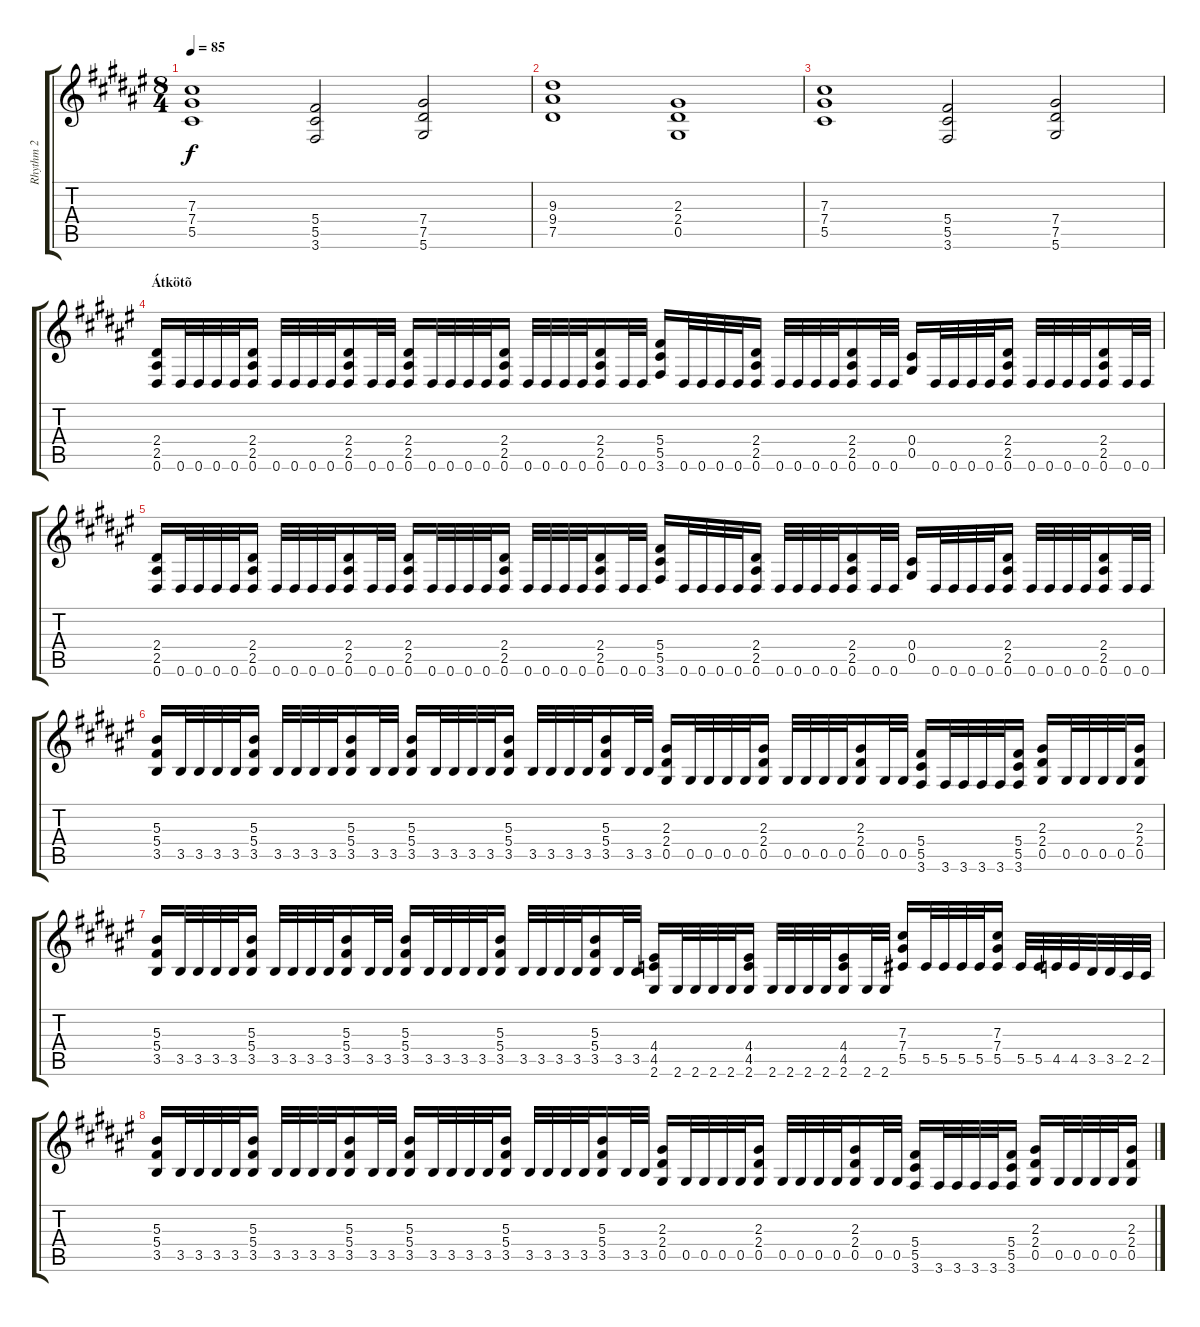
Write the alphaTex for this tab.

\track ("Rhythm 2" "Rhythm 2") {instrument distortionguitar}
\staff {score tabs}
\tuning (Eb4 Bb3 Gb3 Db3 Ab2 Eb2) {hide}
\ts (8 4)
\tempo 85
\clef g2
\ks d#minor
(7.3 7.4 5.5).1{dy f} (5.4 5.5 3.6).2 (7.4 7.5 5.6).2 |
(9.3 9.4 7.5).1 (2.3 2.4 0.5).1 |
(7.3 7.4 5.5).1 (5.4 5.5 3.6).2 (7.4 7.5 5.6).2 |
\section ("" "Átkötõ")
(2.4 2.5 0.6).16 0.6.32 0.6.32 0.6.32 0.6.32 (2.4 2.5 0.6).16 0.6.32 0.6.32 0.6.32 0.6.32 (2.4 2.5 0.6).16 0.6.32 0.6.32 (2.4 2.5 0.6).16 0.6.32 0.6.32 0.6.32 0.6.32 (2.4 2.5 0.6).16 0.6.32 0.6.32 0.6.32 0.6.32 (2.4 2.5 0.6).16 0.6.32 0.6.32 (5.4 5.5 3.6).16 0.6.32 0.6.32 0.6.32 0.6.32 (2.4 2.5 0.6).16 0.6.32 0.6.32 0.6.32 0.6.32 (2.4 2.5 0.6).16 0.6.32 0.6.32 (0.4 0.5).16 0.6.32 0.6.32 0.6.32 0.6.32 (2.4 2.5 0.6).16 0.6.32 0.6.32 0.6.32 0.6.32 (2.4 2.5 0.6).16 0.6.32 0.6.32 |
(2.4 2.5 0.6).16 0.6.32 0.6.32 0.6.32 0.6.32 (2.4 2.5 0.6).16 0.6.32 0.6.32 0.6.32 0.6.32 (2.4 2.5 0.6).16 0.6.32 0.6.32 (2.4 2.5 0.6).16 0.6.32 0.6.32 0.6.32 0.6.32 (2.4 2.5 0.6).16 0.6.32 0.6.32 0.6.32 0.6.32 (2.4 2.5 0.6).16 0.6.32 0.6.32 (5.4 5.5 3.6).16 0.6.32 0.6.32 0.6.32 0.6.32 (2.4 2.5 0.6).16 0.6.32 0.6.32 0.6.32 0.6.32 (2.4 2.5 0.6).16 0.6.32 0.6.32 (0.4 0.5).16 0.6.32 0.6.32 0.6.32 0.6.32 (2.4 2.5 0.6).16 0.6.32 0.6.32 0.6.32 0.6.32 (2.4 2.5 0.6).16 0.6.32 0.6.32 |
(5.3 5.4 3.5).16 3.5.32 3.5.32 3.5.32 3.5.32 (5.3 5.4 3.5).16 3.5.32 3.5.32 3.5.32 3.5.32 (5.3 5.4 3.5).16 3.5.32 3.5.32 (5.3 5.4 3.5).16 3.5.32 3.5.32 3.5.32 3.5.32 (5.3 5.4 3.5).16 3.5.32 3.5.32 3.5.32 3.5.32 (5.3 5.4 3.5).16 3.5.32 3.5.32 (2.3 2.4 0.5).16 0.5.32 0.5.32 0.5.32 0.5.32 (2.3 2.4 0.5).16 0.5.32 0.5.32 0.5.32 0.5.32 (2.3 2.4 0.5).16 0.5.32 0.5.32 (5.4 5.5 3.6).16 3.6.32 3.6.32 3.6.32 3.6.32 (5.4 5.5 3.6).16 (2.3 2.4 0.5).16 0.5.32 0.5.32 0.5.32 0.5.32 (2.3 2.4 0.5).16 |
(5.3 5.4 3.5).16 3.5.32 3.5.32 3.5.32 3.5.32 (5.3 5.4 3.5).16 3.5.32 3.5.32 3.5.32 3.5.32 (5.3 5.4 3.5).16 3.5.32 3.5.32 (5.3 5.4 3.5).16 3.5.32 3.5.32 3.5.32 3.5.32 (5.3 5.4 3.5).16 3.5.32 3.5.32 3.5.32 3.5.32 (5.3 5.4 3.5).16 3.5.32 3.5.32 (4.4 4.5 2.6).16 2.6.32 2.6.32 2.6.32 2.6.32 (4.4 4.5 2.6).16 2.6.32 2.6.32 2.6.32 2.6.32 (4.4 4.5 2.6).16 2.6.32 2.6.32 (7.3 7.4 5.5).16 5.5.32 5.5.32 5.5.32 5.5.32 (7.3 7.4 5.5).16 5.5.32 5.5.32 4.5.32 4.5.32 3.5.32 3.5.32 2.5.32 2.5.32 |
(5.3 5.4 3.5).16 3.5.32 3.5.32 3.5.32 3.5.32 (5.3 5.4 3.5).16 3.5.32 3.5.32 3.5.32 3.5.32 (5.3 5.4 3.5).16 3.5.32 3.5.32 (5.3 5.4 3.5).16 3.5.32 3.5.32 3.5.32 3.5.32 (5.3 5.4 3.5).16 3.5.32 3.5.32 3.5.32 3.5.32 (5.3 5.4 3.5).16 3.5.32 3.5.32 (2.3 2.4 0.5).16 0.5.32 0.5.32 0.5.32 0.5.32 (2.3 2.4 0.5).16 0.5.32 0.5.32 0.5.32 0.5.32 (2.3 2.4 0.5).16 0.5.32 0.5.32 (5.4 5.5 3.6).16 3.6.32 3.6.32 3.6.32 3.6.32 (5.4 5.5 3.6).16 (2.3 2.4 0.5).16 0.5.32 0.5.32 0.5.32 0.5.32 (2.3 2.4 0.5).16
